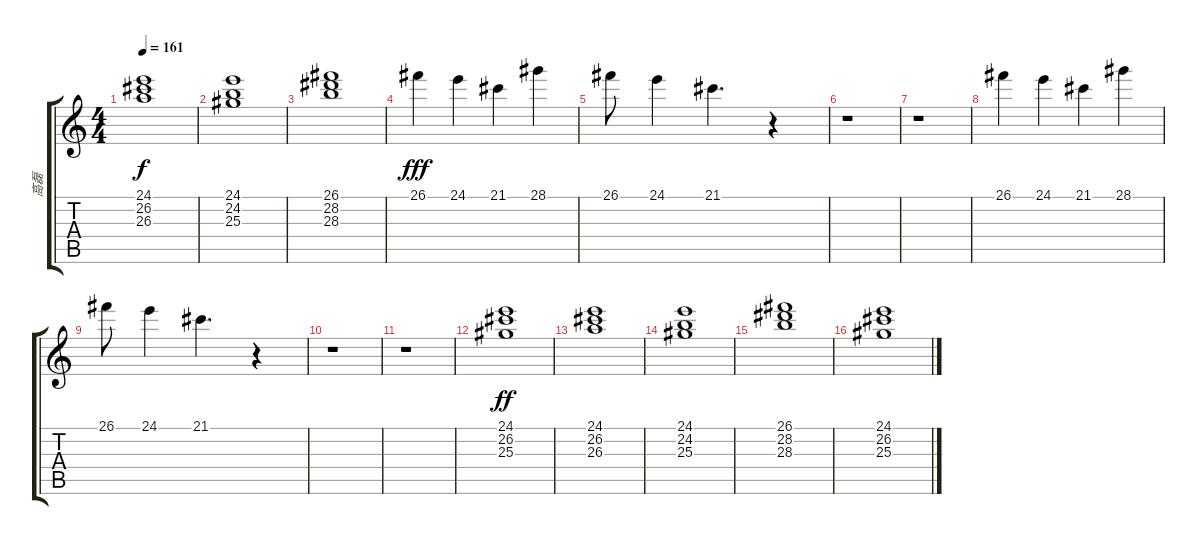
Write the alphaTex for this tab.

\track ("高磊" "高磊") {instrument fx5brightness}
\staff {score tabs}
\tuning (E4 B3 G3 D3 A2 E2) {hide}
\ts (4 4)
\tempo 161
\clef g2
\ks c
(24.1 26.2 26.3).1{dy f} |
(24.1 24.2 25.3).1 |
(26.1 28.2 28.3).1 |
26.1.4{dy fff} 24.1.4 21.1.4 28.1.4 |
26.1.8 24.1.4 21.1.4{d} r.4 |
r.1 |
r.1 |
26.1.4 24.1.4 21.1.4 28.1.4 |
26.1.8 24.1.4 21.1.4{d} r.4 |
r.1 |
r.1 |
(24.1 26.2 25.3).1{dy ff} |
(24.1 26.2 26.3).1 |
(24.1 24.2 25.3).1 |
(26.1 28.2 28.3).1 |
(24.1 26.2 25.3).1
